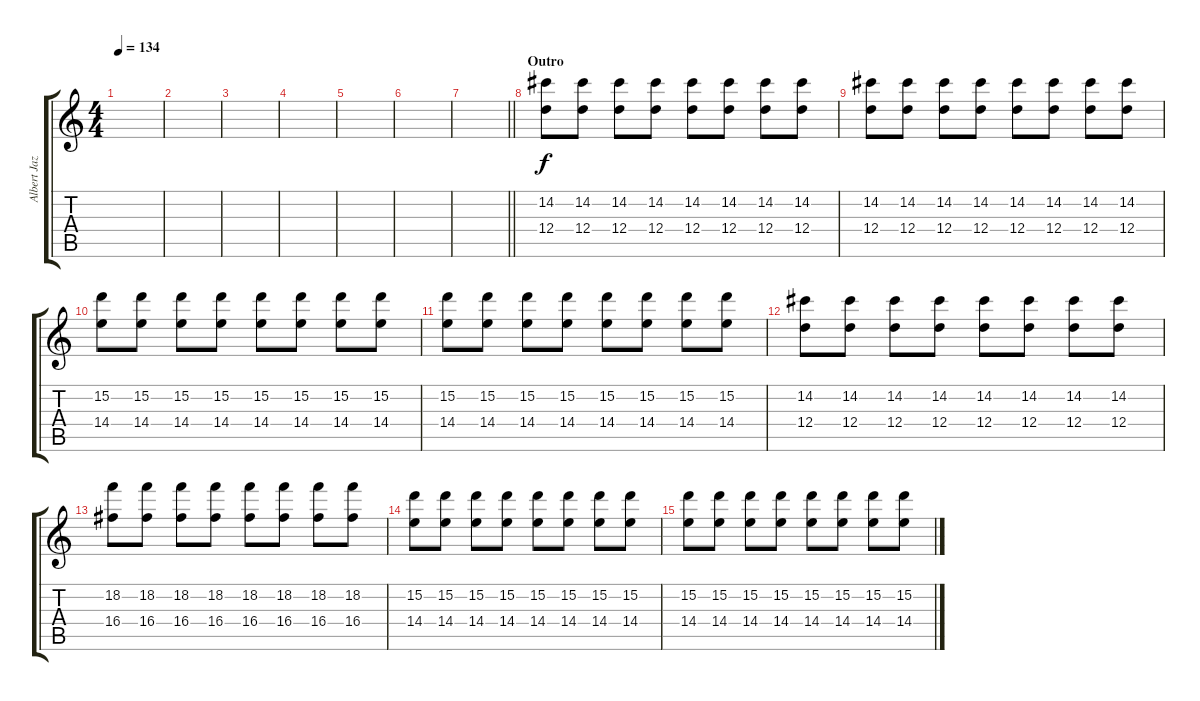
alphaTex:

\track ("Albert Jazz" "Albert Jaz") {instrument electricguitarjazz}
\staff {score tabs}
\tuning (E4 B3 G3 D3 A2 E2) {hide}
\ts (4 4)
\tempo 134
\clef g2
\ks c
|
|
|
|
|
|
\barLineRight lightlight
|
\section ("" "Outro")
(14.2 12.4).8 (14.2 12.4).8 (14.2 12.4).8 (14.2 12.4).8 (14.2 12.4).8 (14.2 12.4).8 (14.2 12.4).8 (14.2 12.4).8 |
(14.2 12.4).8 (14.2 12.4).8 (14.2 12.4).8 (14.2 12.4).8 (14.2 12.4).8 (14.2 12.4).8 (14.2 12.4).8 (14.2 12.4).8 |
(15.2 14.4).8 (15.2 14.4).8 (15.2 14.4).8 (15.2 14.4).8 (15.2 14.4).8 (15.2 14.4).8 (15.2 14.4).8 (15.2 14.4).8 |
(15.2 14.4).8 (15.2 14.4).8 (15.2 14.4).8 (15.2 14.4).8 (15.2 14.4).8 (15.2 14.4).8 (15.2 14.4).8 (15.2 14.4).8 |
(14.2 12.4).8 (14.2 12.4).8 (14.2 12.4).8 (14.2 12.4).8 (14.2 12.4).8 (14.2 12.4).8 (14.2 12.4).8 (14.2 12.4).8 |
(18.2 16.4).8 (18.2 16.4).8 (18.2 16.4).8 (18.2 16.4).8 (18.2 16.4).8 (18.2 16.4).8 (18.2 16.4).8 (18.2 16.4).8 |
(15.2 14.4).8 (15.2 14.4).8 (15.2 14.4).8 (15.2 14.4).8 (15.2 14.4).8 (15.2 14.4).8 (15.2 14.4).8 (15.2 14.4).8 |
(15.2 14.4).8 (15.2 14.4).8 (15.2 14.4).8 (15.2 14.4).8 (15.2 14.4).8 (15.2 14.4).8 (15.2 14.4).8 (15.2 14.4).8
